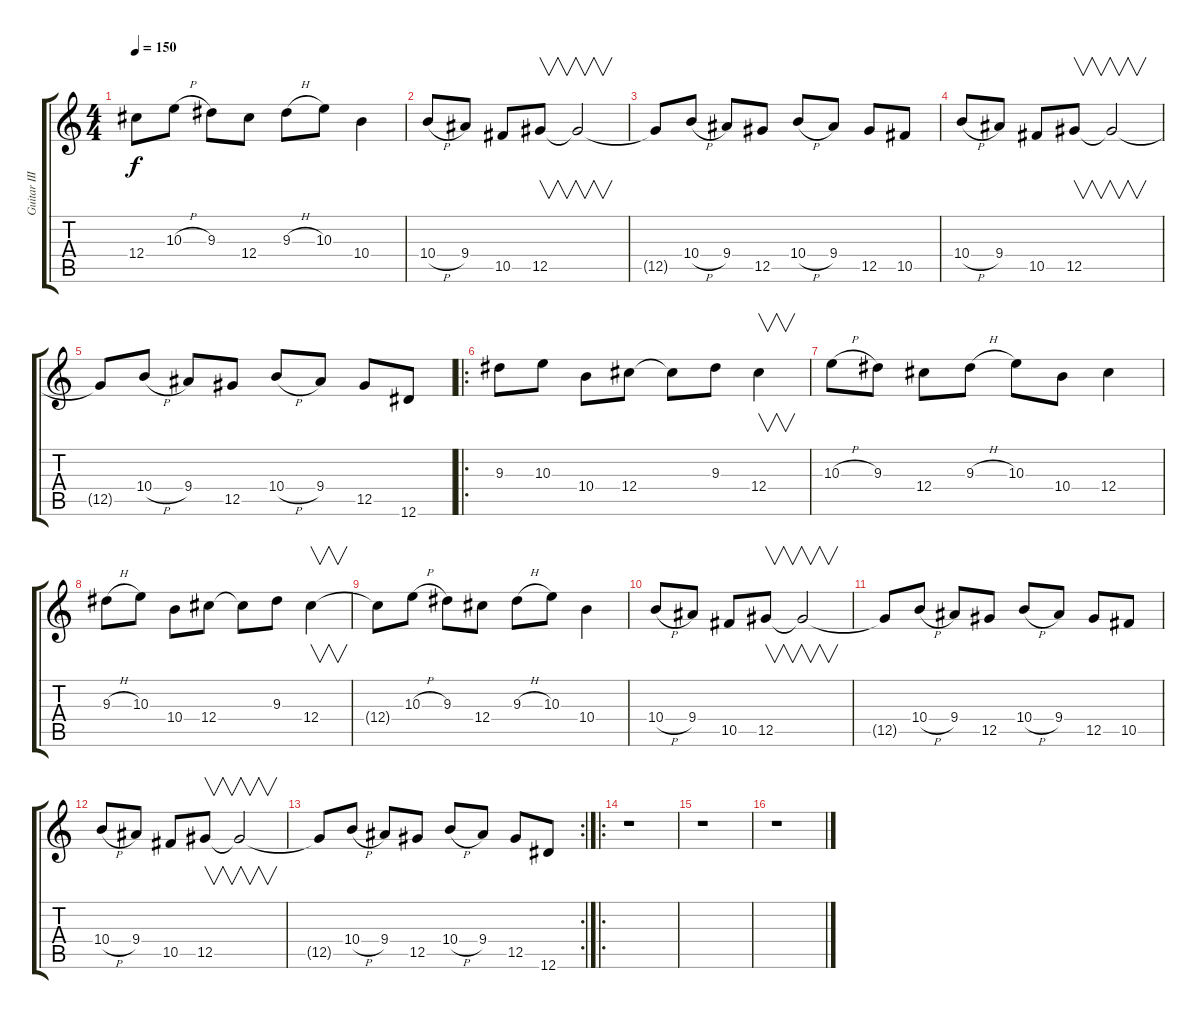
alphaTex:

\track ("Guitar III" "Guitar III") {instrument distortionguitar}
\staff {score tabs}
\tuning (Eb4 Bb3 Gb3 Db3 Ab2 Eb2) {hide}
\ts (4 4)
\tempo 150
\clef g2
\ks c
12.4{t}.8{dy f} 10.3{h}.8 9.3.8 12.4.8 9.3{h}.8 10.3.8 10.4.4 |
10.4{h}.8 9.4.8 10.5.8 12.5.8{v} 12.5{t}.2{v} |
12.5{t}.8 10.4{h}.8 9.4.8 12.5.8 10.4{h}.8 9.4.8 12.5.8 10.5.8 |
10.4{h}.8 9.4.8 10.5.8 12.5.8{v} 12.5{t}.2{v} |
12.5{t}.8 10.4{h}.8 9.4.8 12.5.8 10.4{h}.8 9.4.8 12.5.8 12.6.8 |
\ro
9.3.8 10.3.8 10.4.8 12.4.8 12.4{t}.8 9.3.8 12.4.4{v} |
10.3{h}.8 9.3.8 12.4.8 9.3{h}.8 10.3.8 10.4.8 12.4.4 |
9.3{h}.8 10.3.8 10.4.8 12.4.8 12.4{t}.8 9.3.8 12.4.4{v} |
12.4{t}.8 10.3{h}.8 9.3.8 12.4.8 9.3{h}.8 10.3.8 10.4.4 |
10.4{h}.8 9.4.8 10.5.8 12.5.8{v} 12.5{t}.2{v} |
12.5{t}.8 10.4{h}.8 9.4.8 12.5.8 10.4{h}.8 9.4.8 12.5.8 10.5.8 |
10.4{h}.8 9.4.8 10.5.8 12.5.8{v} 12.5{t}.2{v} |
\rc 2
12.5{t}.8 10.4{h}.8 9.4.8 12.5.8 10.4{h}.8 9.4.8 12.5.8 12.6.8 |
\ro
r.1 |
r.1 |
r.1
